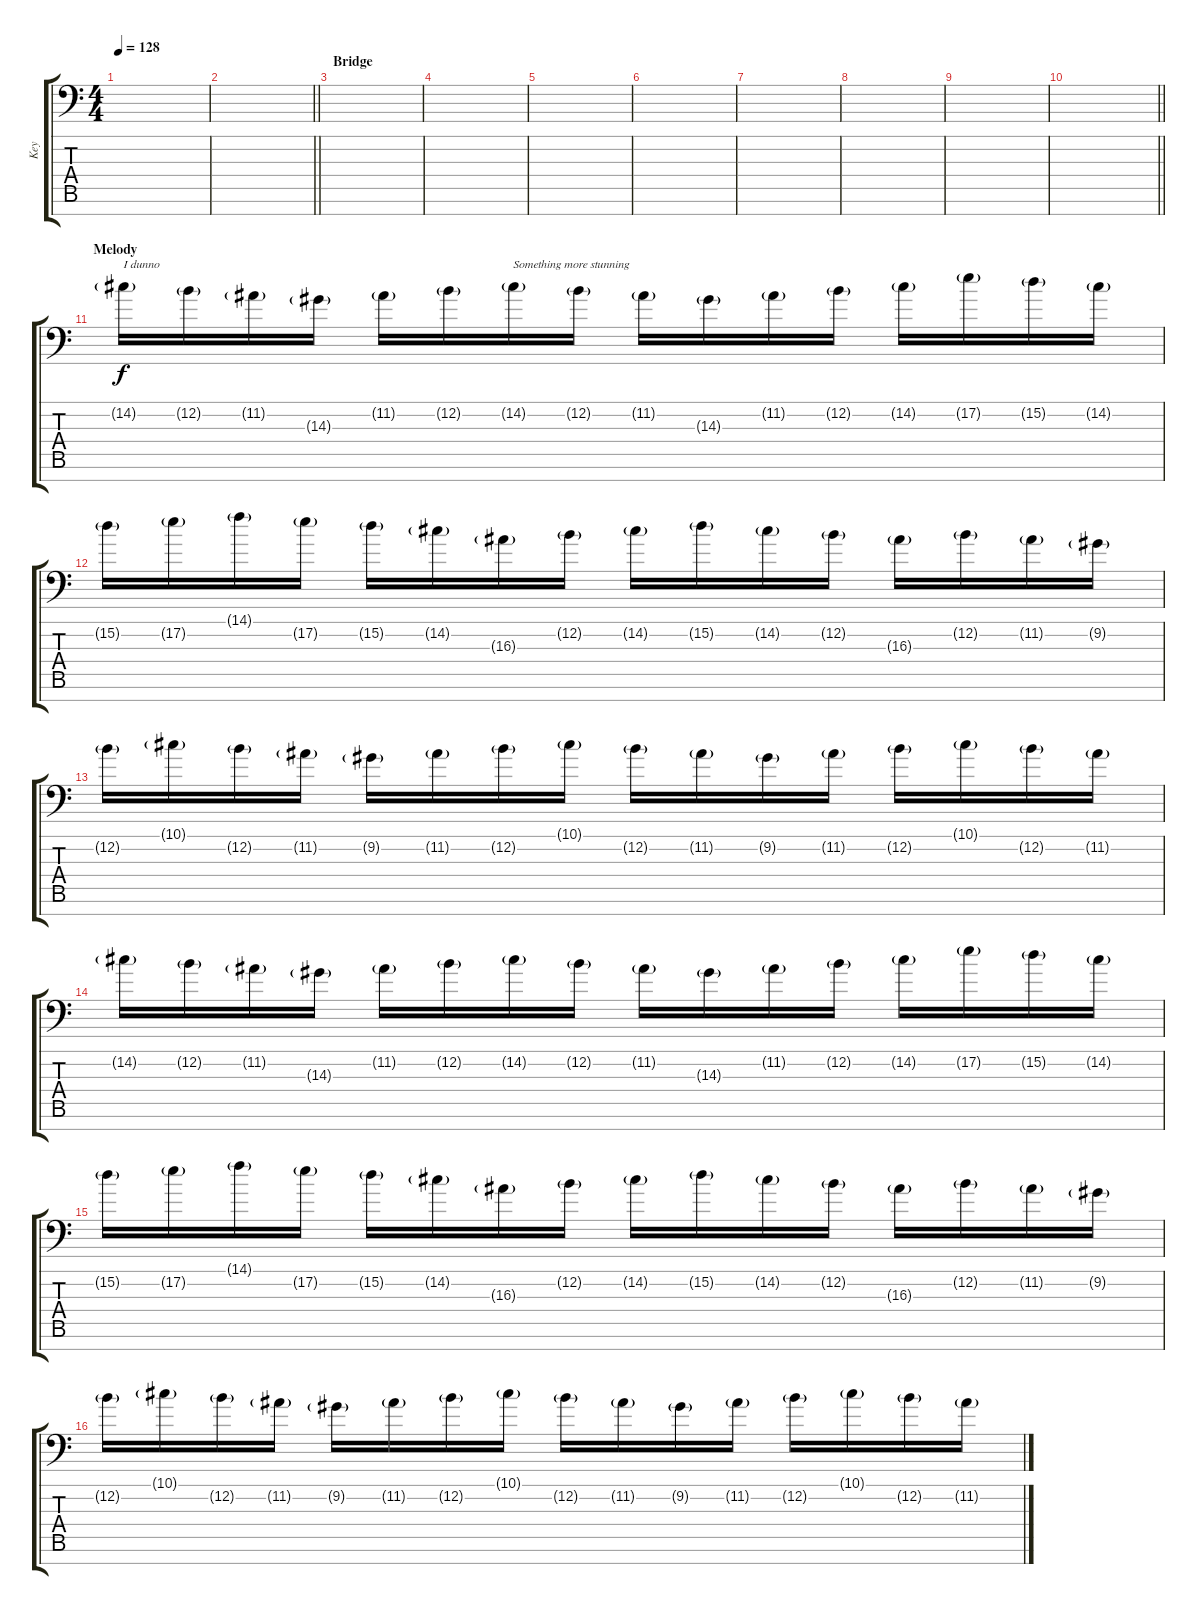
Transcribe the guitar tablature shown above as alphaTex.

\track ("Key" "Key") {instrument lead2sawtooth}
\staff {score tabs}
\tuning (Eb4 B3 Gb3 B2 Gb2 B1 Gb1) {hide}
\ts (4 4)
\tempo 128
\clef f4
\ks c
|
\barLineRight lightlight
|
\section ("" "Bridge")
|
|
|
|
|
|
|
\barLineRight lightlight
|
\section ("" "Melody")
14.2{g}.16{txt "I dunno" instrument harpsichord} 12.2{g}.16 11.2{g}.16 14.3{g}.16 11.2{g}.16 12.2{g}.16 14.2{g}.16{txt "Something more stunning"} 12.2{g}.16 11.2{g}.16 14.3{g}.16 11.2{g}.16 12.2{g}.16 14.2{g}.16 17.2{g}.16 15.2{g}.16 14.2{g}.16 |
15.2{g}.16 17.2{g}.16 14.1{g}.16 17.2{g}.16 15.2{g}.16 14.2{g}.16 16.3{g}.16 12.2{g}.16 14.2{g}.16 15.2{g}.16 14.2{g}.16 12.2{g}.16 16.3{g}.16 12.2{g}.16 11.2{g}.16 9.2{g}.16 |
12.2{g}.16 10.1{g}.16 12.2{g}.16 11.2{g}.16 9.2{g}.16 11.2{g}.16 12.2{g}.16 10.1{g}.16 12.2{g}.16 11.2{g}.16 9.2{g}.16 11.2{g}.16 12.2{g}.16 10.1{g}.16 12.2{g}.16 11.2{g}.16 |
14.2{g}.16{instrument harpsichord} 12.2{g}.16 11.2{g}.16 14.3{g}.16 11.2{g}.16 12.2{g}.16 14.2{g}.16 12.2{g}.16 11.2{g}.16 14.3{g}.16 11.2{g}.16 12.2{g}.16 14.2{g}.16 17.2{g}.16 15.2{g}.16 14.2{g}.16 |
15.2{g}.16 17.2{g}.16 14.1{g}.16 17.2{g}.16 15.2{g}.16 14.2{g}.16 16.3{g}.16 12.2{g}.16 14.2{g}.16 15.2{g}.16 14.2{g}.16 12.2{g}.16 16.3{g}.16 12.2{g}.16 11.2{g}.16 9.2{g}.16 |
12.2{g}.16 10.1{g}.16 12.2{g}.16 11.2{g}.16 9.2{g}.16 11.2{g}.16 12.2{g}.16 10.1{g}.16 12.2{g}.16 11.2{g}.16 9.2{g}.16 11.2{g}.16 12.2{g}.16 10.1{g}.16 12.2{g}.16 11.2{g}.16
